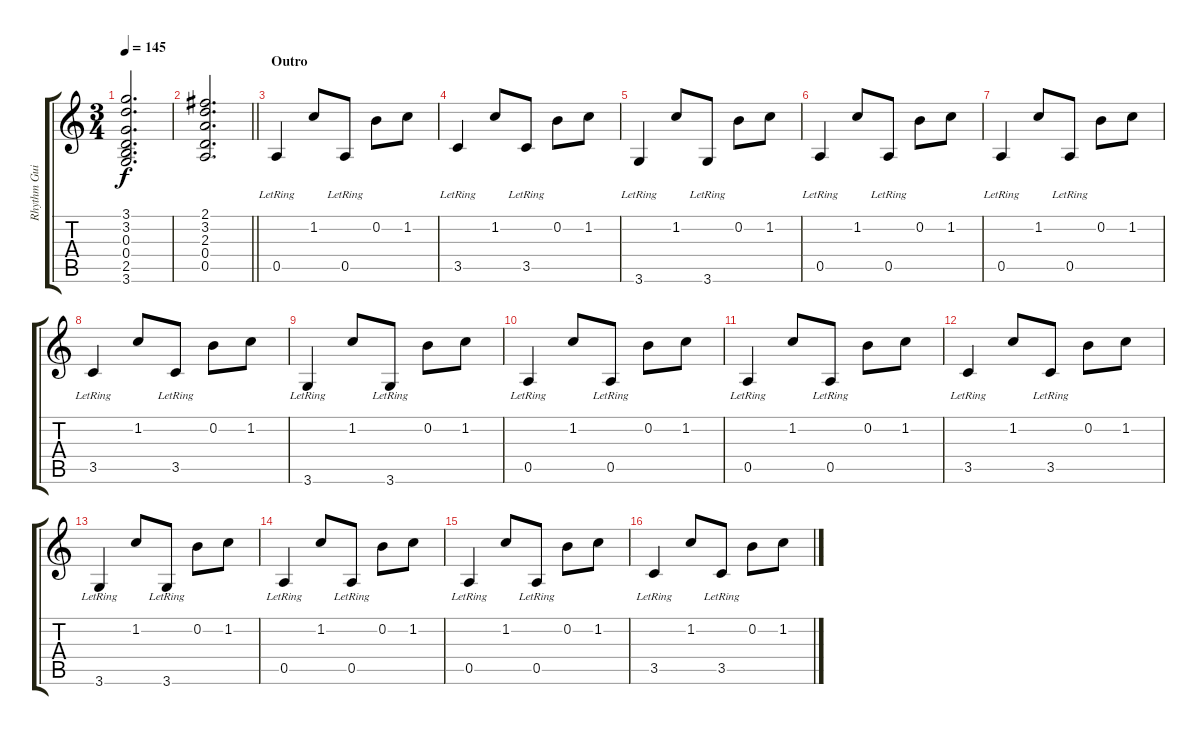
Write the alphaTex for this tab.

\track ("Rhythm Guitar" "Rhythm Gui") {instrument acousticguitarsteel}
\staff {score tabs}
\tuning (E4 B3 G3 D3 A2 E2) {hide}
\ts (3 4)
\tempo 145
\clef g2
\ks c
(3.1 3.2 0.3 0.4 2.5 3.6).2{d dy f} |
\barLineRight lightlight
(2.1 3.2 2.3 0.4 0.5).2{d} |
\section ("" "Outro")
0.5{lr}.4 1.2.8 0.5{lr}.8 0.2.8 1.2.8 |
3.5{lr}.4 1.2.8 3.5{lr}.8 0.2.8 1.2.8 |
3.6{lr}.4 1.2.8 3.6{lr}.8 0.2.8 1.2.8 |
0.5{lr}.4 1.2.8 0.5{lr}.8 0.2.8 1.2.8 |
0.5{lr}.4 1.2.8 0.5{lr}.8 0.2.8 1.2.8 |
3.5{lr}.4 1.2.8 3.5{lr}.8 0.2.8 1.2.8 |
3.6{lr}.4 1.2.8 3.6{lr}.8 0.2.8 1.2.8 |
0.5{lr}.4 1.2.8 0.5{lr}.8 0.2.8 1.2.8 |
0.5{lr}.4 1.2.8 0.5{lr}.8 0.2.8 1.2.8 |
3.5{lr}.4 1.2.8 3.5{lr}.8 0.2.8 1.2.8 |
3.6{lr}.4 1.2.8 3.6{lr}.8 0.2.8 1.2.8 |
0.5{lr}.4 1.2.8 0.5{lr}.8 0.2.8 1.2.8 |
0.5{lr}.4 1.2.8 0.5{lr}.8 0.2.8 1.2.8 |
3.5{lr}.4 1.2.8 3.5{lr}.8 0.2.8 1.2.8
